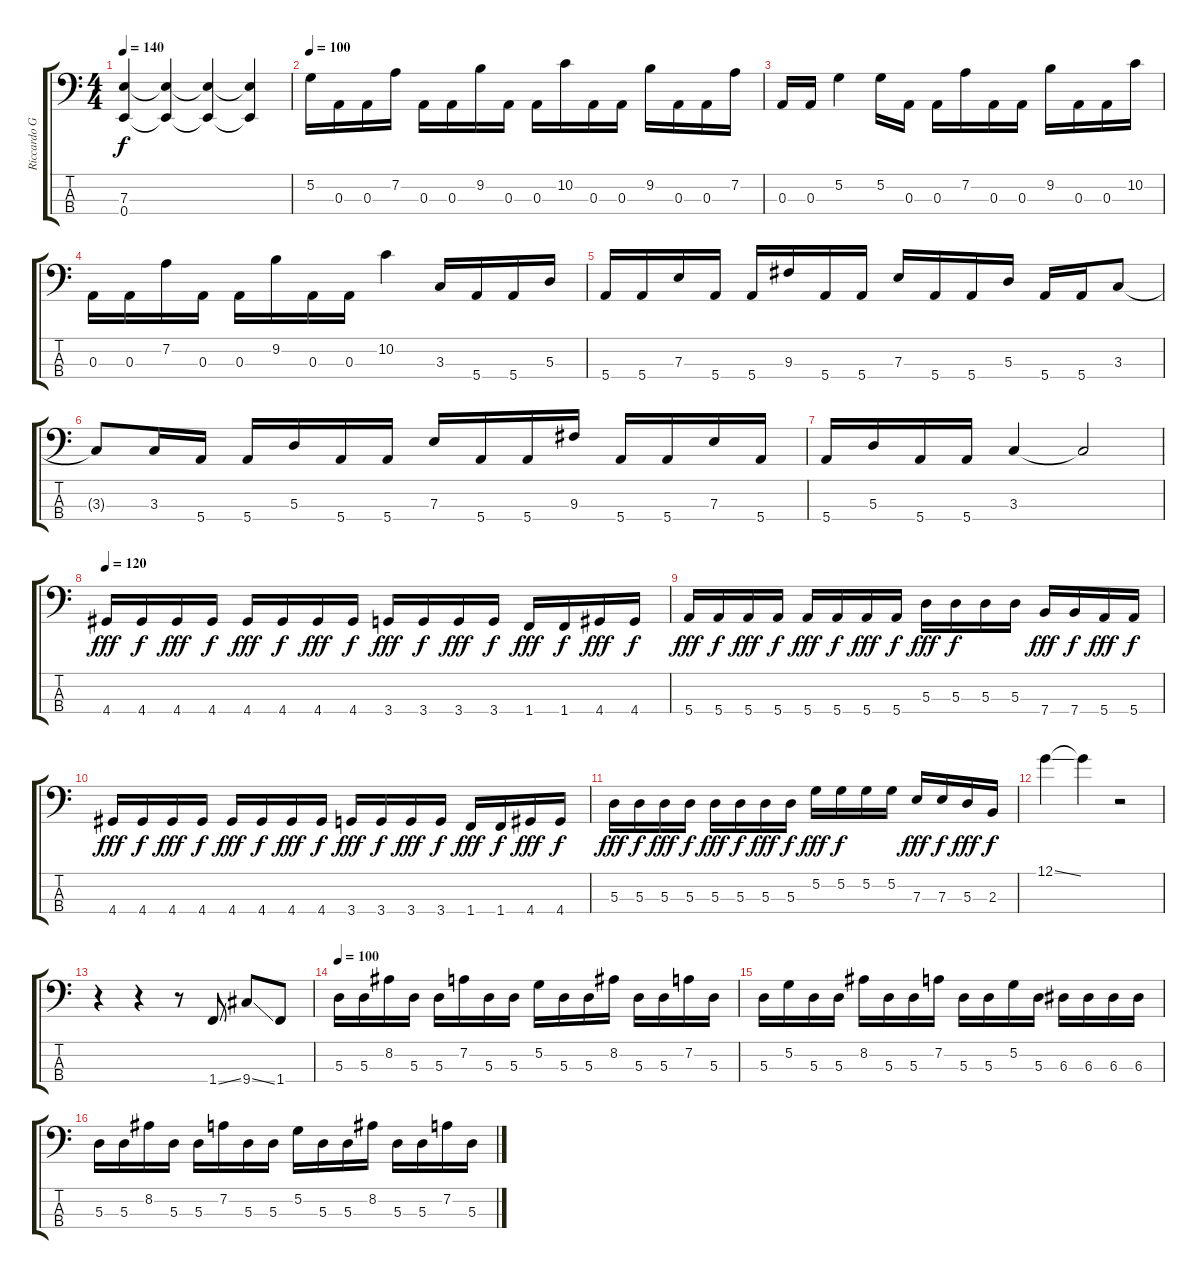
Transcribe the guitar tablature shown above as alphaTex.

\track ("Riccardo Giampieri" "Riccardo G") {instrument electricbassfinger}
\staff {score tabs}
\tuning (G2 D2 A1 E1) {hide}
\ts (4 4)
\tempo 140
\clef f4
\ks c
(7.3 0.4).4{dy f} (7.3{t} 0.4{t}).4 (7.3{t} 0.4{t}).4 (7.3{t} 0.4{t}).4 |
\tempo 100
5.2.16 0.3.16 0.3.16 7.2.16 0.3.16 0.3.16 9.2.16 0.3.16 0.3.16 10.2.16 0.3.16 0.3.16 9.2.16 0.3.16 0.3.16 7.2.16 |
0.3.16 0.3.16 5.2.4 5.2.16 0.3.16 0.3.16 7.2.16 0.3.16 0.3.16 9.2.16 0.3.16 0.3.16 10.2.16 |
0.3.16 0.3.16 7.2.16 0.3.16 0.3.16 9.2.16 0.3.16 0.3.16 10.2.4 3.3.16 5.4.16 5.4.16 5.3.16 |
5.4.16 5.4.16 7.3.16 5.4.16 5.4.16 9.3.16 5.4.16 5.4.16 7.3.16 5.4.16 5.4.16 5.3.16 5.4.16 5.4.16 3.3.8 |
3.3{t}.8 3.3.16 5.4.16 5.4.16 5.3.16 5.4.16 5.4.16 7.3.16 5.4.16 5.4.16 9.3.16 5.4.16 5.4.16 7.3.16 5.4.16 |
5.4.16 5.3.16 5.4.16 5.4.16 3.3.4 3.3{t}.2 |
\tempo 120
4.4.16{dy fff} 4.4.16{dy f} 4.4.16{dy fff} 4.4.16{dy f} 4.4.16{dy fff} 4.4.16{dy f} 4.4.16{dy fff} 4.4.16{dy f} 3.4.16{dy fff} 3.4.16{dy f} 3.4.16{dy fff} 3.4.16{dy f} 1.4.16{dy fff} 1.4.16{dy f} 4.4.16{dy fff} 4.4.16{dy f} |
5.4.16{dy fff} 5.4.16{dy f} 5.4.16{dy fff} 5.4.16{dy f} 5.4.16{dy fff} 5.4.16{dy f} 5.4.16{dy fff} 5.4.16{dy f} 5.3.16{dy fff} 5.3.16{dy f} 5.3.16 5.3.16 7.4.16{dy fff} 7.4.16{dy f} 5.4.16{dy fff} 5.4.16{dy f} |
4.4.16{dy fff} 4.4.16{dy f} 4.4.16{dy fff} 4.4.16{dy f} 4.4.16{dy fff} 4.4.16{dy f} 4.4.16{dy fff} 4.4.16{dy f} 3.4.16{dy fff} 3.4.16{dy f} 3.4.16{dy fff} 3.4.16{dy f} 1.4.16{dy fff} 1.4.16{dy f} 4.4.16{dy fff} 4.4.16{dy f} |
5.3.16{dy fff} 5.3.16{dy f} 5.3.16{dy fff} 5.3.16{dy f} 5.3.16{dy fff} 5.3.16{dy f} 5.3.16{dy fff} 5.3.16{dy f} 5.2.16{dy fff} 5.2.16{dy f} 5.2.16 5.2.16 7.3.16{dy fff} 7.3.16{dy f} 5.3.16{dy fff} 2.3.16{dy f} |
12.1{ss}.4 12.1{t}.4 r.2 |
r.4 r.4 r.8 1.4{ss}.8 9.4{ss}.8 1.4.8 |
\tempo 100
5.3.16 5.3.16 8.2.16 5.3.16 5.3.16 7.2.16 5.3.16 5.3.16 5.2.16 5.3.16 5.3.16 8.2.16 5.3.16 5.3.16 7.2.16 5.3.16 |
5.3.16 5.2.16 5.3.16 5.3.16 8.2.16 5.3.16 5.3.16 7.2.16 5.3.16 5.3.16 5.2.16 5.3.16 6.3.16 6.3.16 6.3.16 6.3.16 |
5.3.16 5.3.16 8.2.16 5.3.16 5.3.16 7.2.16 5.3.16 5.3.16 5.2.16 5.3.16 5.3.16 8.2.16 5.3.16 5.3.16 7.2.16 5.3.16
